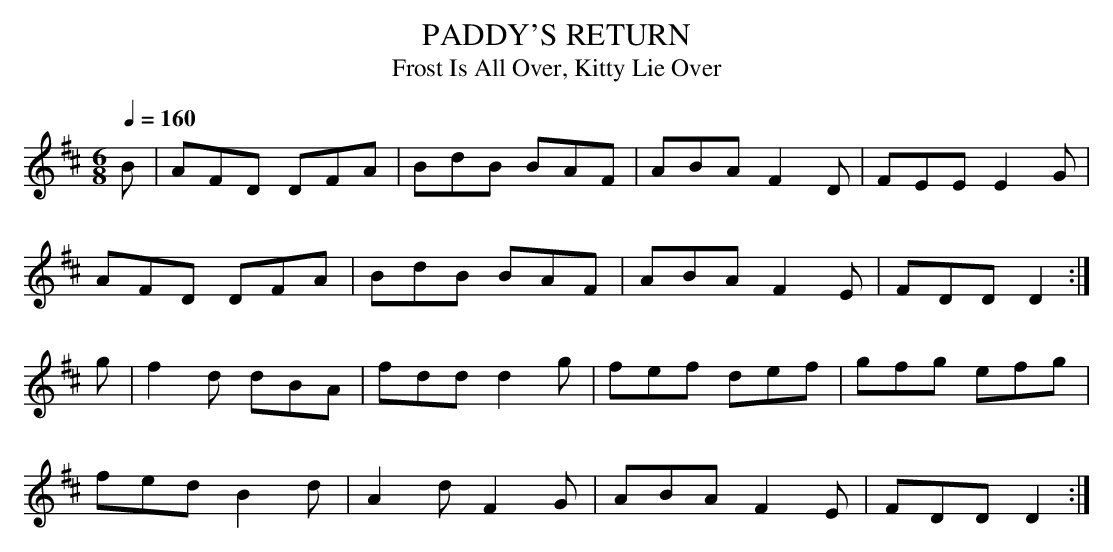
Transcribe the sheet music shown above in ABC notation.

X:1
T:PADDY'S RETURN
T:Frost Is All Over, Kitty Lie Over
Q:1/4=160
M:6/8
K:D
B|AFD DFA|BdB BAF|ABA F2D|FEE E2G|
AFD DFA|BdB BAF|ABA F2E|FDD D2 :|
g|f2d dBA|fdd d2g|fef def|gfg efg|
fed B2d|A2d F2G|ABA F2E|FDD D2 :|
